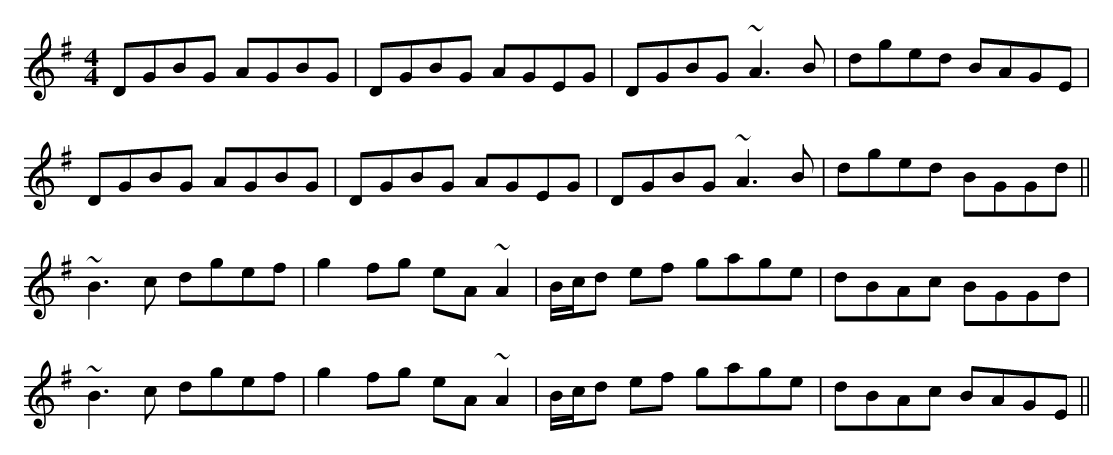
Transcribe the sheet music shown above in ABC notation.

X:1
M:4/4
K:G
DGBG AGBG|DGBG AGEG|DGBG ~A3B|dged BAGE|
DGBG AGBG|DGBG AGEG|DGBG ~A3B|dged BGGd||
~B3c dgef|g2fg eA~A2|B/c/d ef gage|dBAc BGGd|
~B3c dgef|g2fg eA~A2|B/c/d ef gage|dBAc BAGE||
